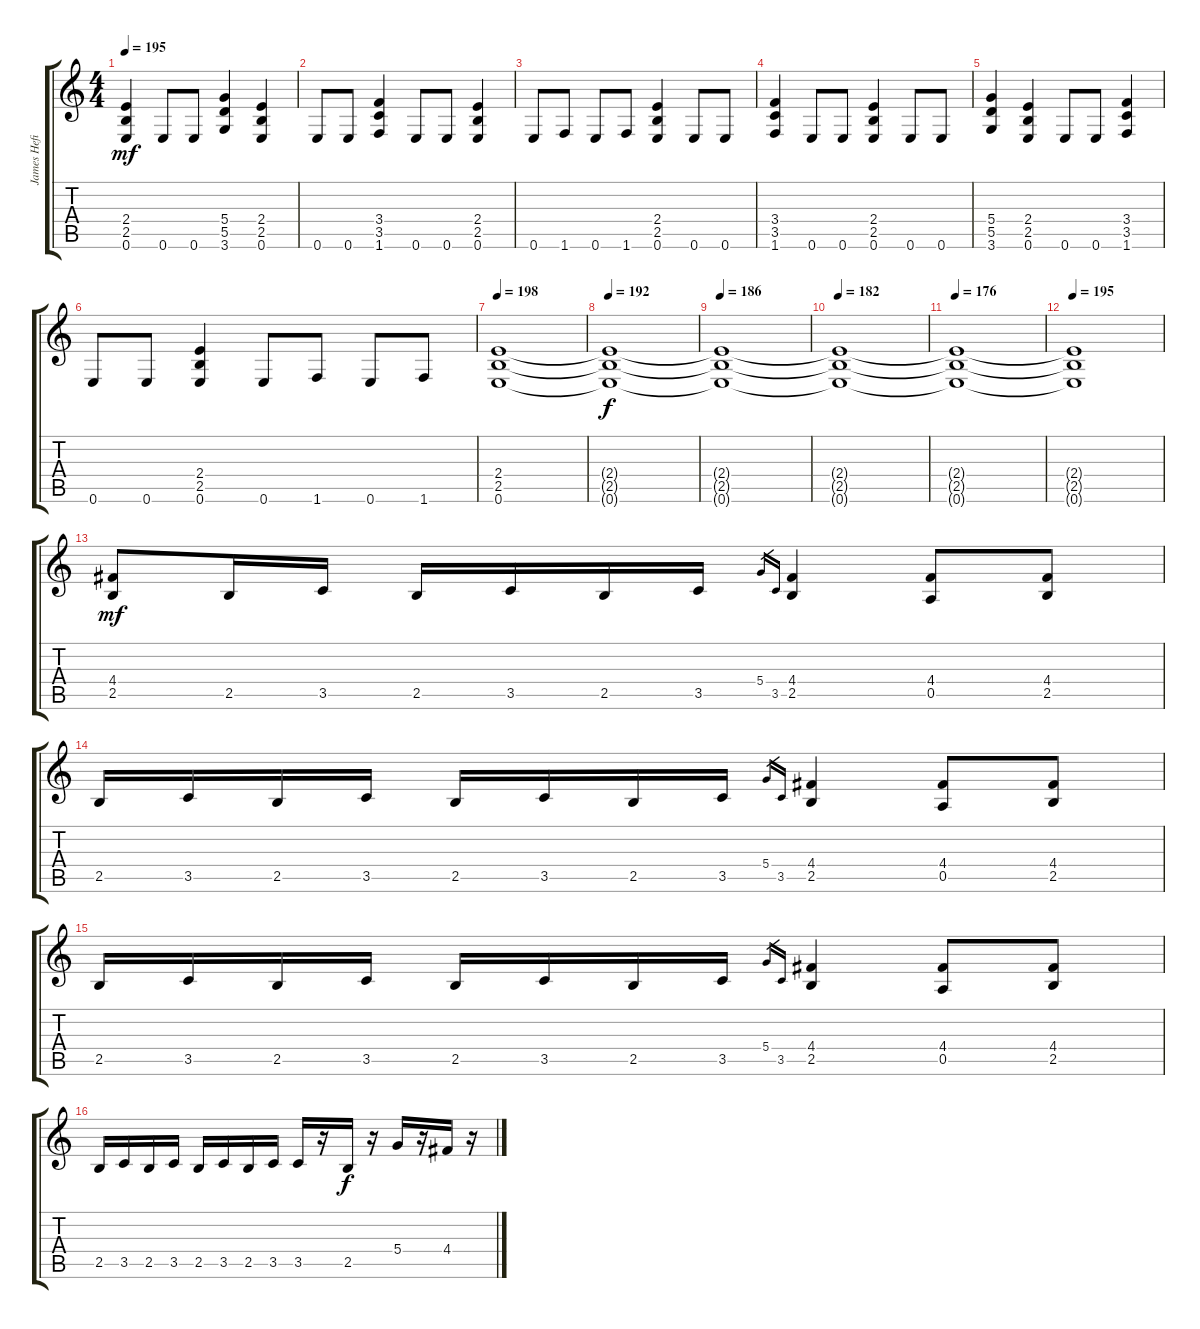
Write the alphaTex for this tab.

\track ("James Hefield" "James Hefi") {instrument distortionguitar}
\staff {score tabs}
\tuning (E4 B3 G3 D3 A2 E2) {hide}
\ts (4 4)
\tempo 195
\clef g2
\ks c
(2.4 2.5 0.6).4{dy mf} 0.6.8 0.6.8 (5.4 5.5 3.6).4 (2.4 2.5 0.6).4 |
0.6.8 0.6.8 (3.4 3.5 1.6).4 0.6.8 0.6.8 (2.4 2.5 0.6).4 |
0.6.8 1.6.8 0.6.8 1.6.8 (2.4 2.5 0.6).4 0.6.8 0.6.8 |
(3.4 3.5 1.6).4 0.6.8 0.6.8 (2.4 2.5 0.6).4 0.6.8 0.6.8 |
(5.4 5.5 3.6).4 (2.4 2.5 0.6).4 0.6.8 0.6.8 (3.4 3.5 1.6).4 |
0.6.8 0.6.8 (2.4 2.5 0.6).4 0.6.8 1.6.8 0.6.8 1.6.8 |
\tempo 198
(2.4 2.5 0.6).1{volume 14} |
\tempo 192
(2.4{t} 2.5{t} 0.6{t}).1{dy f} |
\tempo 186
(2.4{t} 2.5{t} 0.6{t}).1 |
\tempo 182
(2.4{t} 2.5{t} 0.6{t}).1{volume 11} |
\tempo 176
(2.4{t} 2.5{t} 0.6{t}).1 |
\tempo 195
(2.4{t} 2.5{t} 0.6{t}).1 |
(4.4 2.5).8{dy mf volume 16} 2.5.16 3.5.16 2.5.16 3.5.16 2.5.16 3.5.16 5.4.16{gr} 3.5.16{gr} (4.4 2.5).4 (4.4 0.5).8 (4.4 2.5).8 |
2.5.16 3.5.16 2.5.16 3.5.16 2.5.16 3.5.16 2.5.16 3.5.16 5.4.16{gr} 3.5.16{gr} (4.4 2.5).4 (4.4 0.5).8 (4.4 2.5).8 |
2.5.16 3.5.16 2.5.16 3.5.16 2.5.16 3.5.16 2.5.16 3.5.16 5.4.16{gr} 3.5.16{gr} (4.4 2.5).4 (4.4 0.5).8 (4.4 2.5).8 |
2.5.16 3.5.16 2.5.16 3.5.16 2.5.16 3.5.16 2.5.16 3.5.16 3.5.16 r.16 2.5.16{dy f} r.16 5.4.16 r.16 4.4.16 r.16
